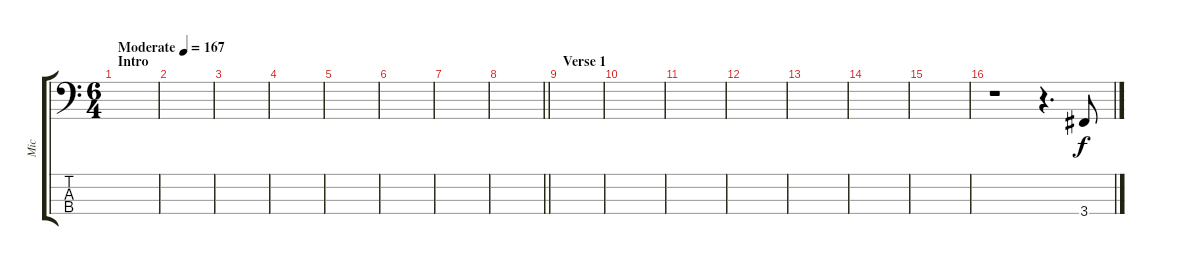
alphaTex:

\track ("Mic" "Mic") {instrument electricbassfinger}
\staff {score tabs}
\tuning (Gb2 Db2 Ab1 Eb1) {hide}
\ts (6 4)
\section ("" "Intro")
\tempo (167 "Moderate")
\clef f4
\ks c
|
|
|
|
|
|
|
\barLineRight lightlight
|
\section ("" "Verse 1")
|
|
|
|
|
|
|
r.1 r.4{d} 3.4.8
